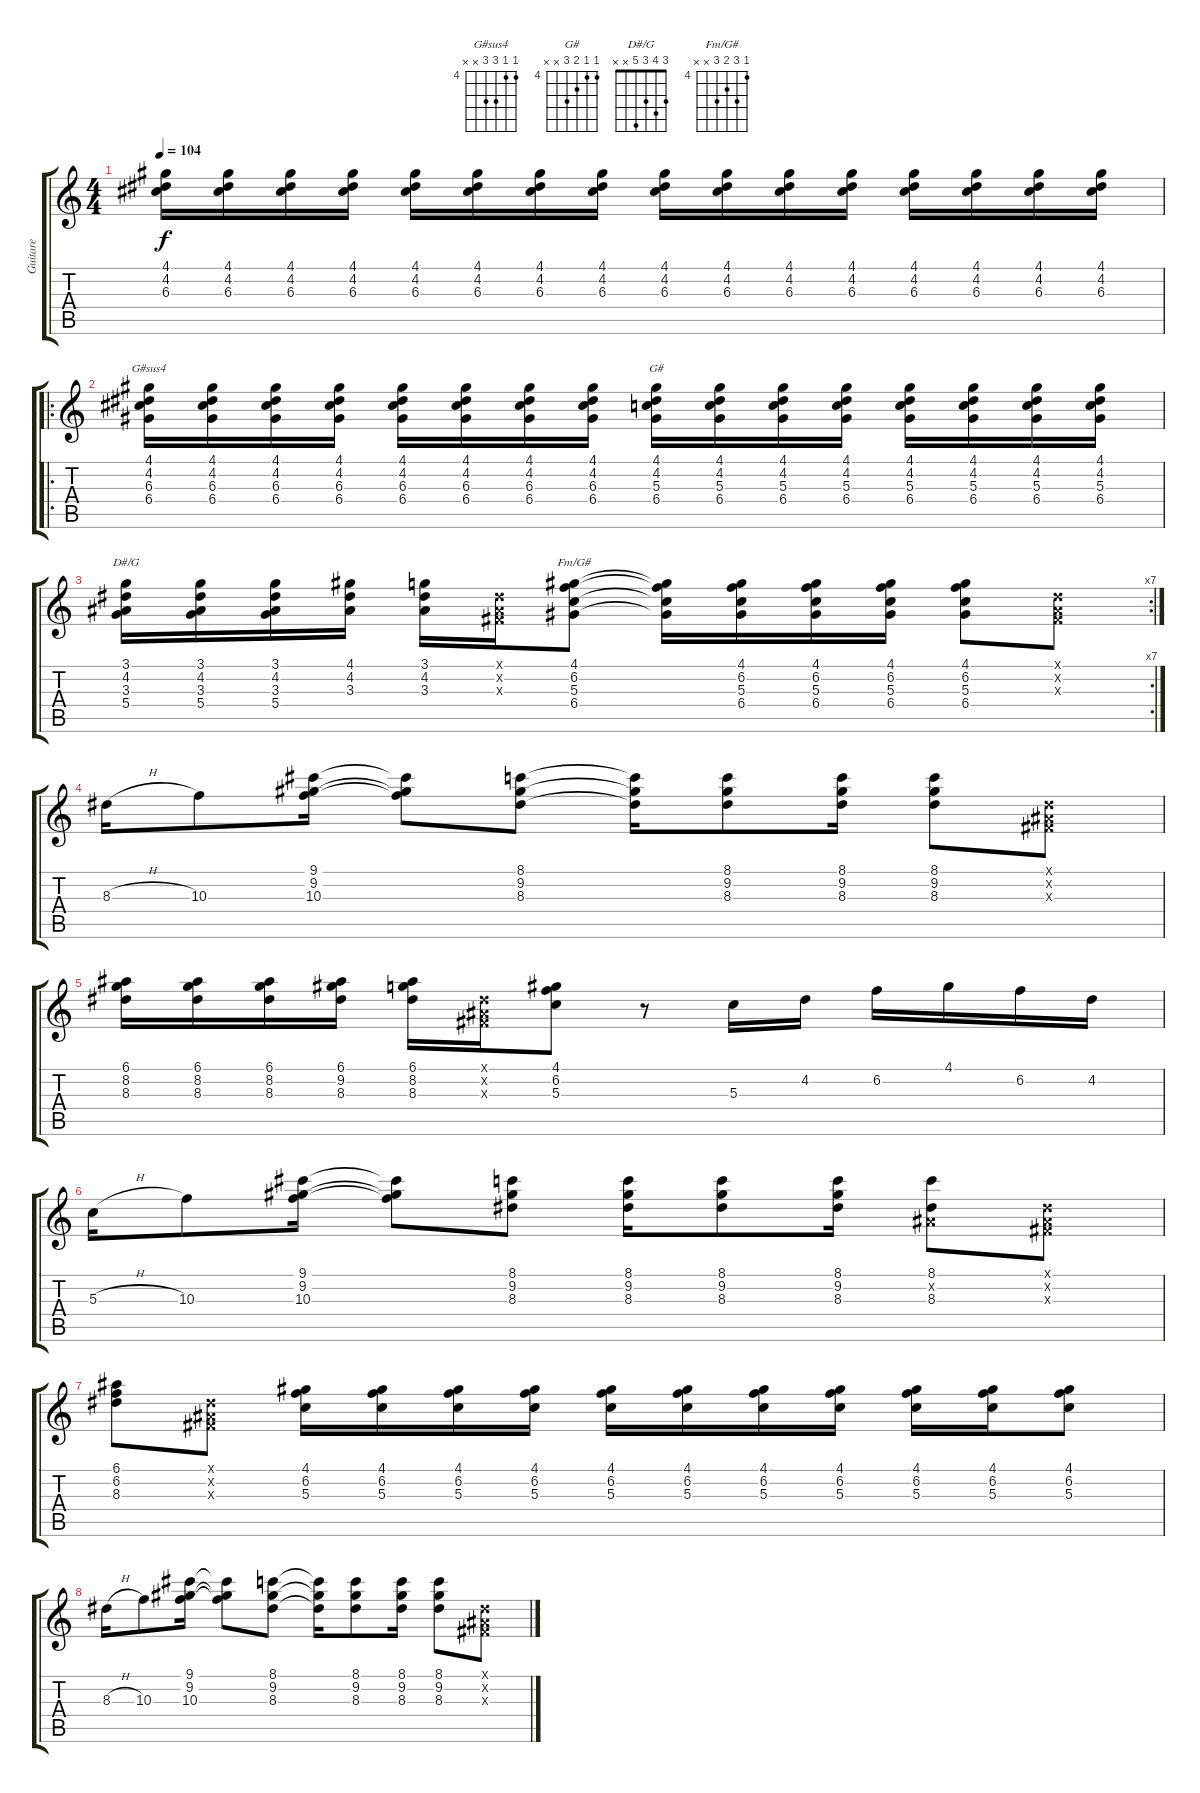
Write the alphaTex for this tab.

\track ("Guitare" "Guitare") {instrument acousticguitarnylon}
\staff {score tabs}
\tuning (E4 B3 G3 D3 A2 E2) {hide}
\chord ("G#sus4" 4 4 6 6 x x) {firstfret 4}
\chord ("G#" 4 4 5 6 x x) {firstfret 4}
\chord ("D#/G" 3 4 3 5 x x)
\chord ("Fm/G#" 4 6 5 6 x x) {firstfret 4}
\ts (4 4)
\tempo 104
\clef g2
\ks c
(4.1 4.2 6.3).16{dy f} (4.1 4.2 6.3).16 (4.1 4.2 6.3).16 (4.1 4.2 6.3).16 (4.1 4.2 6.3).16 (4.1 4.2 6.3).16 (4.1 4.2 6.3).16 (4.1 4.2 6.3).16 (4.1 4.2 6.3).16 (4.1 4.2 6.3).16 (4.1 4.2 6.3).16 (4.1 4.2 6.3).16 (4.1 4.2 6.3).16 (4.1 4.2 6.3).16 (4.1 4.2 6.3).16 (4.1 4.2 6.3).16 |
\ro
(4.1 4.2 6.3 6.4).16{ch "G#sus4"} (4.1 4.2 6.3 6.4).16 (4.1 4.2 6.3 6.4).16 (4.1 4.2 6.3 6.4).16 (4.1 4.2 6.3 6.4).16 (4.1 4.2 6.3 6.4).16 (4.1 4.2 6.3 6.4).16 (4.1 4.2 6.3 6.4).16 (4.1 4.2 5.3 6.4).16{ch "G#"} (4.1 4.2 5.3 6.4).16 (4.1 4.2 5.3 6.4).16 (4.1 4.2 5.3 6.4).16 (4.1 4.2 5.3 6.4).16 (4.1 4.2 5.3 6.4).16 (4.1 4.2 5.3 6.4).16 (4.1 4.2 5.3 6.4).16 |
\rc 7
(3.1 4.2 3.3 5.4).16{ch "D#/G"} (3.1 4.2 3.3 5.4).16 (3.1 4.2 3.3 5.4).16 (4.1 4.2 3.3).16 (3.1 4.2 3.3).16 (-1.1{x} -1.2{x} -1.3{x}).16 (4.1 6.2 5.3 6.4).8{ch "Fm/G#"} (4.1{t} 6.2{t} 5.3{t} 6.4{t}).16 (4.1 6.2 5.3 6.4).16 (4.1 6.2 5.3 6.4).16 (4.1 6.2 5.3 6.4).16 (4.1 6.2 5.3 6.4).8 (-1.1{x} -1.2{x} -1.3{x}).8 |
8.3{h}.16 10.3.8 (9.1 9.2 10.3).16 (9.1{t} 9.2{t} 10.3{t}).8 (8.1 9.2 8.3).8 (8.1{t} 9.2{t} 8.3{t}).16 (8.1 9.2 8.3).8 (8.1 9.2 8.3).16 (8.1 9.2 8.3).8 (-1.1{x} -1.2{x} -1.3{x}).8 |
(6.1 8.2 8.3).16 (6.1 8.2 8.3).16 (6.1 8.2 8.3).16 (6.1 9.2 8.3).16 (6.1 8.2 8.3).16 (-1.1{x} -1.2{x} -1.3{x}).16 (4.1 6.2 5.3).8 r.8 5.3.16 4.2.16 6.2.16 4.1.16 6.2.16 4.2.16 |
5.3{h}.16 10.3.8 (9.1 9.2 10.3).16 (9.1{t} 9.2{t} 10.3{t}).8 (8.1 9.2 8.3).8 (8.1 9.2 8.3).16 (8.1 9.2 8.3).8 (8.1 9.2 8.3).16 (8.1 -1.2{x} 8.3).8 (-1.1{x} -1.2{x} -1.3{x}).8 |
(6.1 6.2 8.3).8 (-1.1{x} -1.2{x} -1.3{x}).8 (4.1 6.2 5.3).16 (4.1 6.2 5.3).16 (4.1 6.2 5.3).16 (4.1 6.2 5.3).16 (4.1 6.2 5.3).16 (4.1 6.2 5.3).16 (4.1 6.2 5.3).16 (4.1 6.2 5.3).16 (4.1 6.2 5.3).16 (4.1 6.2 5.3).16 (4.1 6.2 5.3).8 |
8.3{h}.16 10.3.8 (9.1 9.2 10.3).16 (9.1{t} 9.2{t} 10.3{t}).8 (8.1 9.2 8.3).8 (8.1{t} 9.2{t} 8.3{t}).16 (8.1 9.2 8.3).8 (8.1 9.2 8.3).16 (8.1 9.2 8.3).8 (-1.1{x} -1.2{x} -1.3{x}).8
